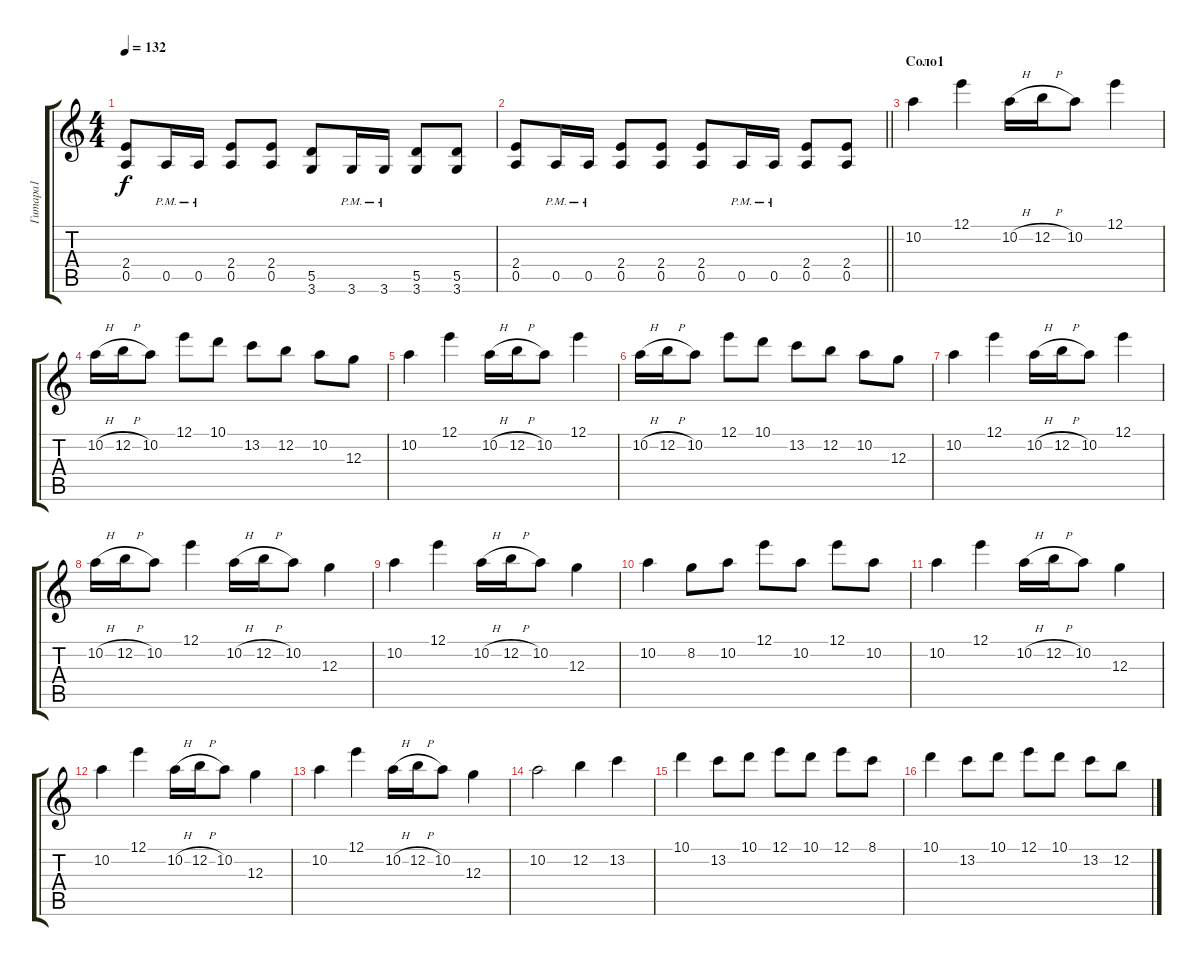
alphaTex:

\track ("Гитара1" "Гитара1") {instrument distortionguitar}
\staff {score tabs}
\tuning (E4 B3 G3 D3 A2 E2) {hide}
\ts (4 4)
\tempo 132
\clef g2
\ks c
(2.4 0.5).8{dy f} 0.5{pm}.16 0.5{pm}.16 (2.4 0.5).8 (2.4 0.5).8 (5.5 3.6).8 3.6{pm}.16 3.6{pm}.16 (5.5 3.6).8 (5.5 3.6).8 |
\barLineRight lightlight
(2.4 0.5).8 0.5{pm}.16 0.5{pm}.16 (2.4 0.5).8 (2.4 0.5).8 (2.4 0.5).8 0.5{pm}.16 0.5{pm}.16 (2.4 0.5).8 (2.4 0.5).8 |
\section ("" "Соло1")
10.2.4 12.1.4 10.2{h}.16 12.2{h}.16 10.2.8 12.1.4 |
10.2{h}.16 12.2{h}.16 10.2.8 12.1.8 10.1.8 13.2.8 12.2.8 10.2.8 12.3.8 |
10.2.4 12.1.4 10.2{h}.16 12.2{h}.16 10.2.8 12.1.4 |
10.2{h}.16 12.2{h}.16 10.2.8 12.1.8 10.1.8 13.2.8 12.2.8 10.2.8 12.3.8 |
10.2.4 12.1.4 10.2{h}.16 12.2{h}.16 10.2.8 12.1.4 |
10.2{h}.16 12.2{h}.16 10.2.8 12.1.4 10.2{h}.16 12.2{h}.16 10.2.8 12.3.4 |
10.2.4 12.1.4 10.2{h}.16 12.2{h}.16 10.2.8 12.3.4 |
10.2.4 8.2.8 10.2.8 12.1.8 10.2.8 12.1.8 10.2.8 |
10.2.4 12.1.4 10.2{h}.16 12.2{h}.16 10.2.8 12.3.4 |
10.2.4 12.1.4 10.2{h}.16 12.2{h}.16 10.2.8 12.3.4 |
10.2.4 12.1.4 10.2{h}.16 12.2{h}.16 10.2.8 12.3.4 |
10.2.2 12.2.4 13.2.4 |
10.1.4 13.2.8 10.1.8 12.1.8 10.1.8 12.1.8 8.1.8 |
10.1.4 13.2.8 10.1.8 12.1.8 10.1.8 13.2.8 12.2.8
